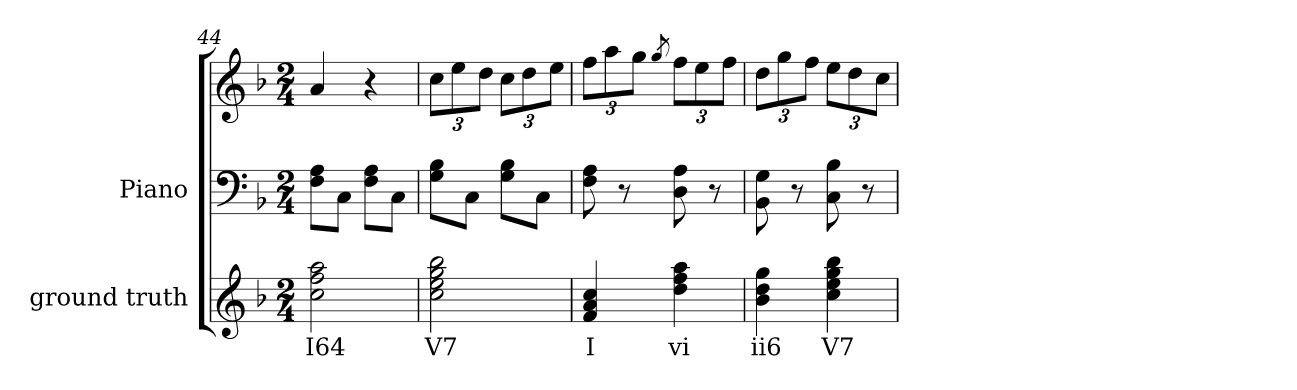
**kern	**text	**kern	**kern
*part2	*part2	*part1	*part1
*staff3	*staff3	*staff2	*staff1
*I"ground truth	*	*I"Piano	*
*	*	*I'Pno.	*
!!LO:PB:g=z
*	*	*clefF4	*clefG2
*k[b-]	*	*k[b-]	*k[b-]
*F:	*	*F:	*F:
*M2/4	*	*M2/4	*M2/4
=44	=44	=44	=44
2cc 2ff 2aa	I64	8F\ 8A\L	4a/
.	.	8C\J	.
.	.	8F\ 8A\L	4r
.	.	8C\J	.
=45	=45	=45	=45
*	*	*	*Xbrackettup
2cc 2ee 2gg 2bb-	V7	8G\ 8B-\L	12cc\L
.	.	.	12ee\
.	.	8C\J	.
.	.	.	12dd\J
.	.	8G\ 8B-\L	12cc\L
.	.	.	12dd\
.	.	8C\J	.
.	.	.	12ee\J
=46	=46	=46	=46
4f 4a 4cc	I	8F\ 8A\	12ff\L
.	.	.	12aa\
.	.	8r	.
.	.	.	12gg\J
.	.	.	8qgg/
4dd 4ff 4aa	vi	8D\ 8A\	12ff\L
.	.	.	12ee\
.	.	8r	.
.	.	.	12ff\J
=47	=47	=47	=47
4b- 4dd 4gg	ii6	8BB-\ 8G\	12dd\L
.	.	.	12gg\
.	.	8r	.
.	.	.	12ff\J
4cc 4ee 4gg 4bb-	V7	8C\ 8B-\	12ee\L
.	.	.	12dd\
.	.	8r	.
.	.	.	12cc\J
=	=	=	=
*-	*-	*-	*-
